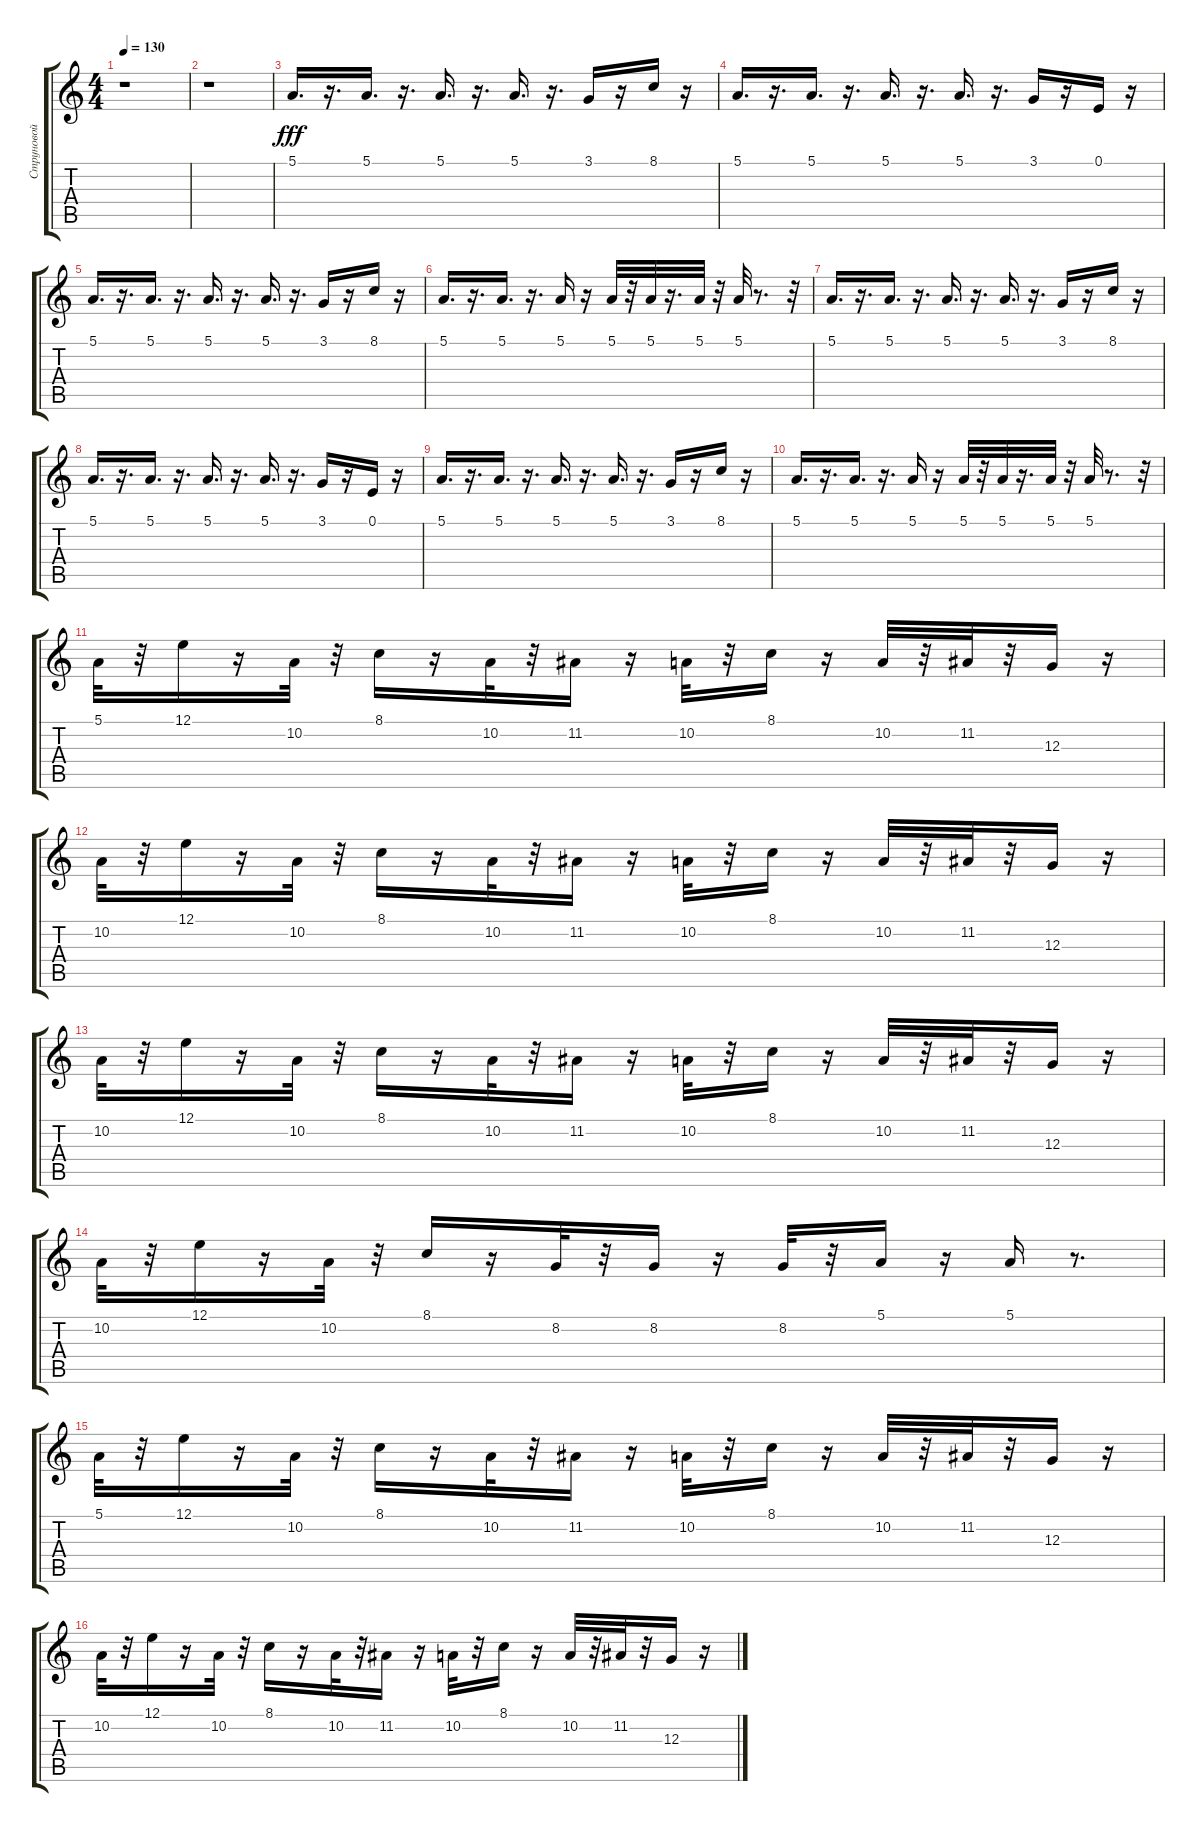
\track ("Струновой оркестр 4" "Струновой ") {instrument orchestrahit}
\staff {score tabs}
\tuning (E4 B3 G3 D3 A2 E2) {hide}
\ts (4 4)
\tempo 130
\clef g2
\ks c
r.1{dy fff} |
r.1 |
5.1.16{d} r.16{d} 5.1.16{d} r.16{d} 5.1.16{d} r.16{d} 5.1.16{d} r.16{d} 3.1.16 r.16 8.1.16 r.16 |
5.1.16{d} r.16{d} 5.1.16{d} r.16{d} 5.1.16{d} r.16{d} 5.1.16{d} r.16{d} 3.1.16 r.16 0.1.16 r.16 |
5.1.16{d} r.16{d} 5.1.16{d} r.16{d} 5.1.16{d} r.16{d} 5.1.16{d} r.16{d} 3.1.16 r.16 8.1.16 r.16 |
5.1.16{d} r.16{d} 5.1.16{d} r.16{d} 5.1.16 r.16 5.1.32 r.32 5.1.32 r.16{d} 5.1.32 r.32 5.1.32 r.8{d} r.32 |
5.1.16{d} r.16{d} 5.1.16{d} r.16{d} 5.1.16{d} r.16{d} 5.1.16{d} r.16{d} 3.1.16 r.16 8.1.16 r.16 |
5.1.16{d} r.16{d} 5.1.16{d} r.16{d} 5.1.16{d} r.16{d} 5.1.16{d} r.16{d} 3.1.16 r.16 0.1.16 r.16 |
5.1.16{d} r.16{d} 5.1.16{d} r.16{d} 5.1.16{d} r.16{d} 5.1.16{d} r.16{d} 3.1.16 r.16 8.1.16 r.16 |
5.1.16{d} r.16{d} 5.1.16{d} r.16{d} 5.1.16 r.16 5.1.32 r.32 5.1.32 r.16{d} 5.1.32 r.32 5.1.32 r.8{d} r.32 |
5.1.32 r.32 12.1.16 r.16 10.2.32 r.32 8.1.16 r.16 10.2.32 r.32 11.2.16 r.16 10.2.32 r.32 8.1.16 r.16 10.2.32 r.32 11.2.32 r.32 12.3.16 r.16 |
10.2.32 r.32 12.1.16 r.16 10.2.32 r.32 8.1.16 r.16 10.2.32 r.32 11.2.16 r.16 10.2.32 r.32 8.1.16 r.16 10.2.32 r.32 11.2.32 r.32 12.3.16 r.16 |
10.2.32 r.32 12.1.16 r.16 10.2.32 r.32 8.1.16 r.16 10.2.32 r.32 11.2.16 r.16 10.2.32 r.32 8.1.16 r.16 10.2.32 r.32 11.2.32 r.32 12.3.16 r.16 |
10.2.32 r.32 12.1.16 r.16 10.2.32 r.32 8.1.16 r.16 8.2.32 r.32 8.2.16 r.16 8.2.32 r.32 5.1.16 r.16 5.1.16 r.8{d} |
5.1.32 r.32 12.1.16 r.16 10.2.32 r.32 8.1.16 r.16 10.2.32 r.32 11.2.16 r.16 10.2.32 r.32 8.1.16 r.16 10.2.32 r.32 11.2.32 r.32 12.3.16 r.16 |
10.2.32 r.32 12.1.16 r.16 10.2.32 r.32 8.1.16 r.16 10.2.32 r.32 11.2.16 r.16 10.2.32 r.32 8.1.16 r.16 10.2.32 r.32 11.2.32 r.32 12.3.16 r.16
